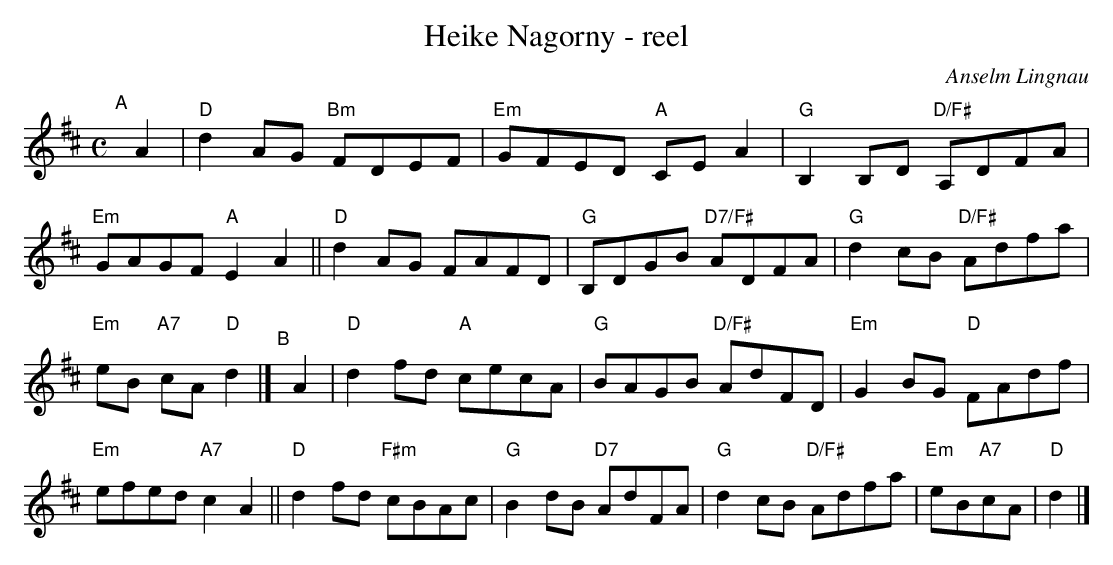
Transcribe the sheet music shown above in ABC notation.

X:1
T: Heike Nagorny - reel
C: Anselm Lingnau
M: C
L: 1/8
K: D
"^A"[|] A2 |\
"D"d2AG "Bm"FDEF | "Em"GFED "A"CEA2 | "G"B,2B,D "D/F#"A,DFA | "Em"GAGF "A"E2A2 ||\
"D"d2AG FAFD | "G"B,DGB "D7/F#"ADFA | "G"d2 cB "D/F#"Adfa | "Em"eB "A7"cA"D"d2 |]
"^B"[|] A2 |\
"D"d2fd "A"cecA | "G"BAGB "D/F#"AdFD | "Em"G2BG "D"FAdf | "Em"efed "A7"c2A2 ||\
"D"d2fd "F#m"cBAc | "G"B2dB "D7"AdFA | "G"d2cB "D/F#"Adfa | "Em"eB"A7"cA | "D"d2 |]
